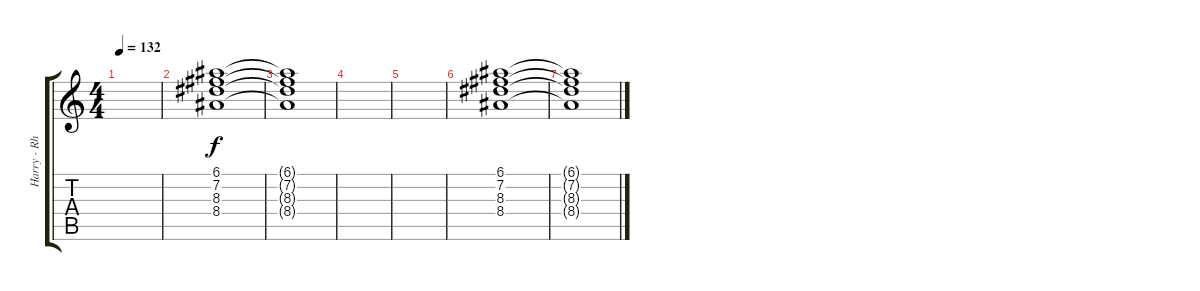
\track ("Harry - Rhythm Guitar II" "Harry - Rh") {instrument overdrivenguitar}
\staff {score tabs}
\tuning (E4 B3 G3 D3 A2 E2) {hide}
\ts (4 4)
\tempo 132
\clef g2
\ks c
|
(6.1 7.2 8.3 8.4).1 |
(6.1{t} 7.2{t} 8.3{t} 8.4{t}).1 |
|
|
(6.1 7.2 8.3 8.4).1 |
(6.1{t} 7.2{t} 8.3{t} 8.4{t}).1
